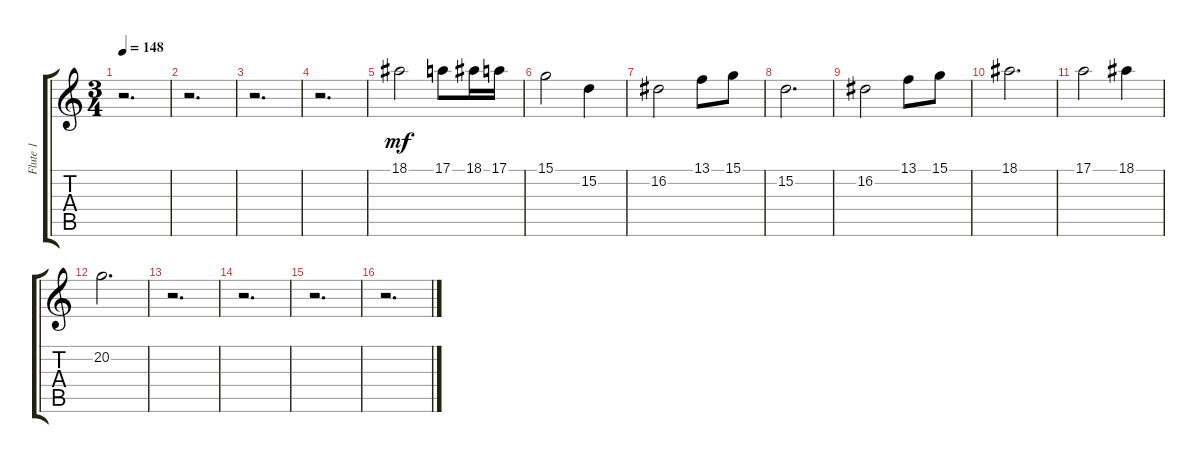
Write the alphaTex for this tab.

\track ("Flute 1" "Flute 1") {instrument flute}
\staff {score tabs}
\tuning (E4 B3 G3 D3 A2 E2) {hide}
\ts (3 4)
\tempo 148
\clef g2
\ks c
r.2{d dy mf} |
r.2{d} |
r.2{d} |
r.2{d} |
18.1.2 17.1.8 18.1.16 17.1.16 |
15.1.2 15.2.4 |
16.2.2 13.1.8 15.1.8 |
15.2.2{d} |
16.2.2 13.1.8 15.1.8 |
18.1.2{d} |
17.1.2 18.1.4 |
20.2.2{d} |
r.2{d} |
r.2{d} |
r.2{d} |
r.2{d}
